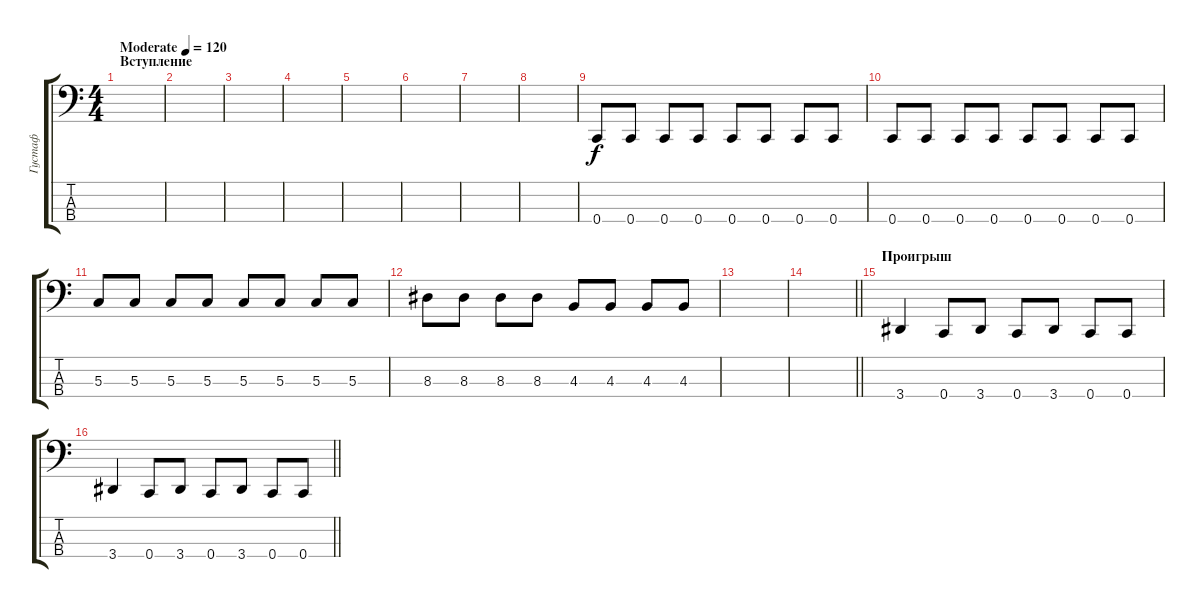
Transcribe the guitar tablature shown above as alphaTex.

\track ("Густаф" "Густаф") {instrument electricbassfinger}
\staff {score tabs}
\tuning (G2 C2 G1 C1) {hide}
\ts (4 4)
\section ("" "Вступление")
\tempo (120 "Moderate")
\clef f4
\ks c
|
|
|
|
|
|
|
|
0.4.8 0.4.8 0.4.8 0.4.8 0.4.8 0.4.8 0.4.8 0.4.8 |
0.4.8 0.4.8 0.4.8 0.4.8 0.4.8 0.4.8 0.4.8 0.4.8 |
5.3.8 5.3.8 5.3.8 5.3.8 5.3.8 5.3.8 5.3.8 5.3.8 |
8.3.8 8.3.8 8.3.8 8.3.8 4.3.8 4.3.8 4.3.8 4.3.8 |
|
\barLineRight lightlight
|
\section ("" "Проигрыш")
3.4.4 0.4.8 3.4.8 0.4.8 3.4.8 0.4.8 0.4.8 |
\barLineRight lightlight
3.4.4 0.4.8 3.4.8 0.4.8 3.4.8 0.4.8 0.4.8
